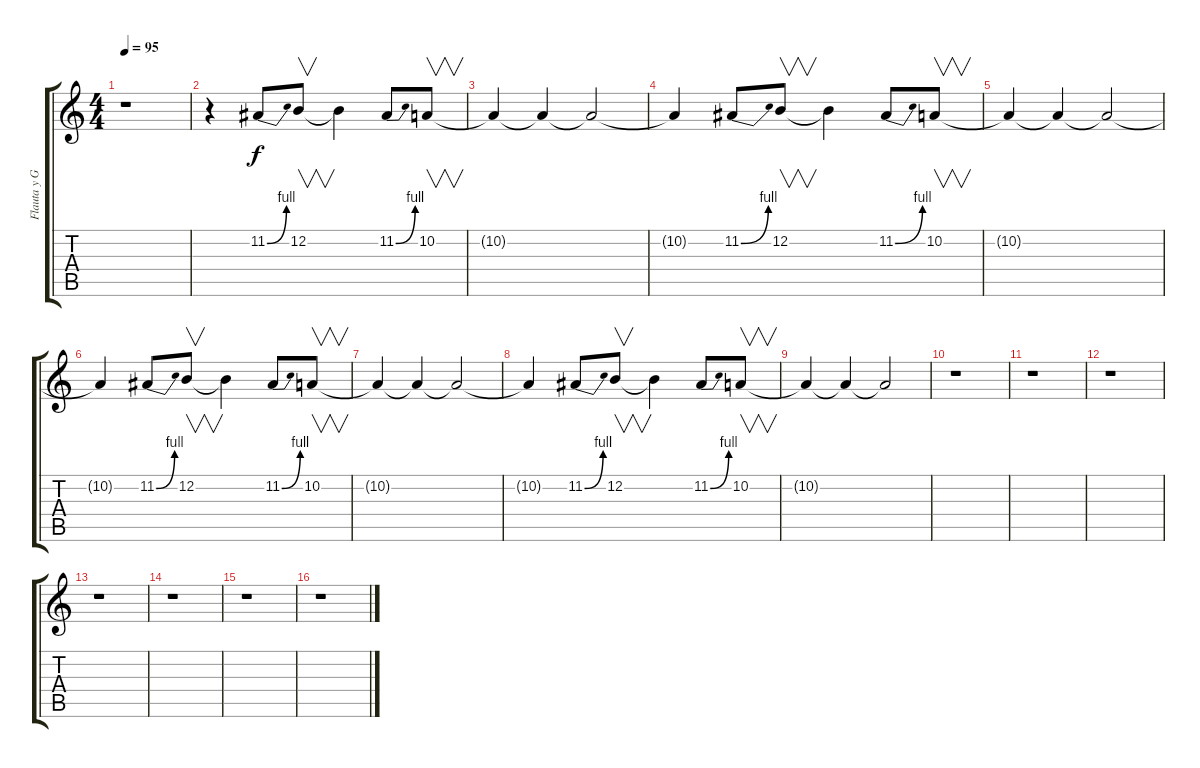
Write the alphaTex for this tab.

\track ("Flauta y Guitarra" "Flauta y G") {instrument recorder}
\staff {score tabs}
\tuning (E4 B3 G3 D3 A2 E2) {hide}
\ts (4 4)
\tempo 95
\clef g2
\ks c
r.1{dy f} |
r.4 11.2{be (bend 0 0 60 4)}.8{volume 16 instrument distortionguitar} 12.2.8{v} 12.2{t}.4 11.2{be (bend 0 0 60 4)}.8 10.2.8{v} |
10.2{t}.4 10.2{t}.4 10.2{t}.2 |
10.2{t}.4 11.2{be (bend 0 0 60 4)}.8 12.2.8{v} 12.2{t}.4 11.2{be (bend 0 0 60 4)}.8 10.2.8{v} |
10.2{t}.4 10.2{t}.4 10.2{t}.2 |
10.2{t}.4 11.2{be (bend 0 0 60 4)}.8 12.2.8{v} 12.2{t}.4 11.2{be (bend 0 0 60 4)}.8 10.2.8{v} |
10.2{t}.4 10.2{t}.4 10.2{t}.2 |
10.2{t}.4 11.2{be (bend 0 0 60 4)}.8 12.2.8{v} 12.2{t}.4 11.2{be (bend 0 0 60 4)}.8 10.2.8{v} |
10.2{t}.4 10.2{t}.4 10.2{t}.2 |
r.1 |
r.1 |
r.1 |
r.1 |
r.1 |
r.1 |
r.1
